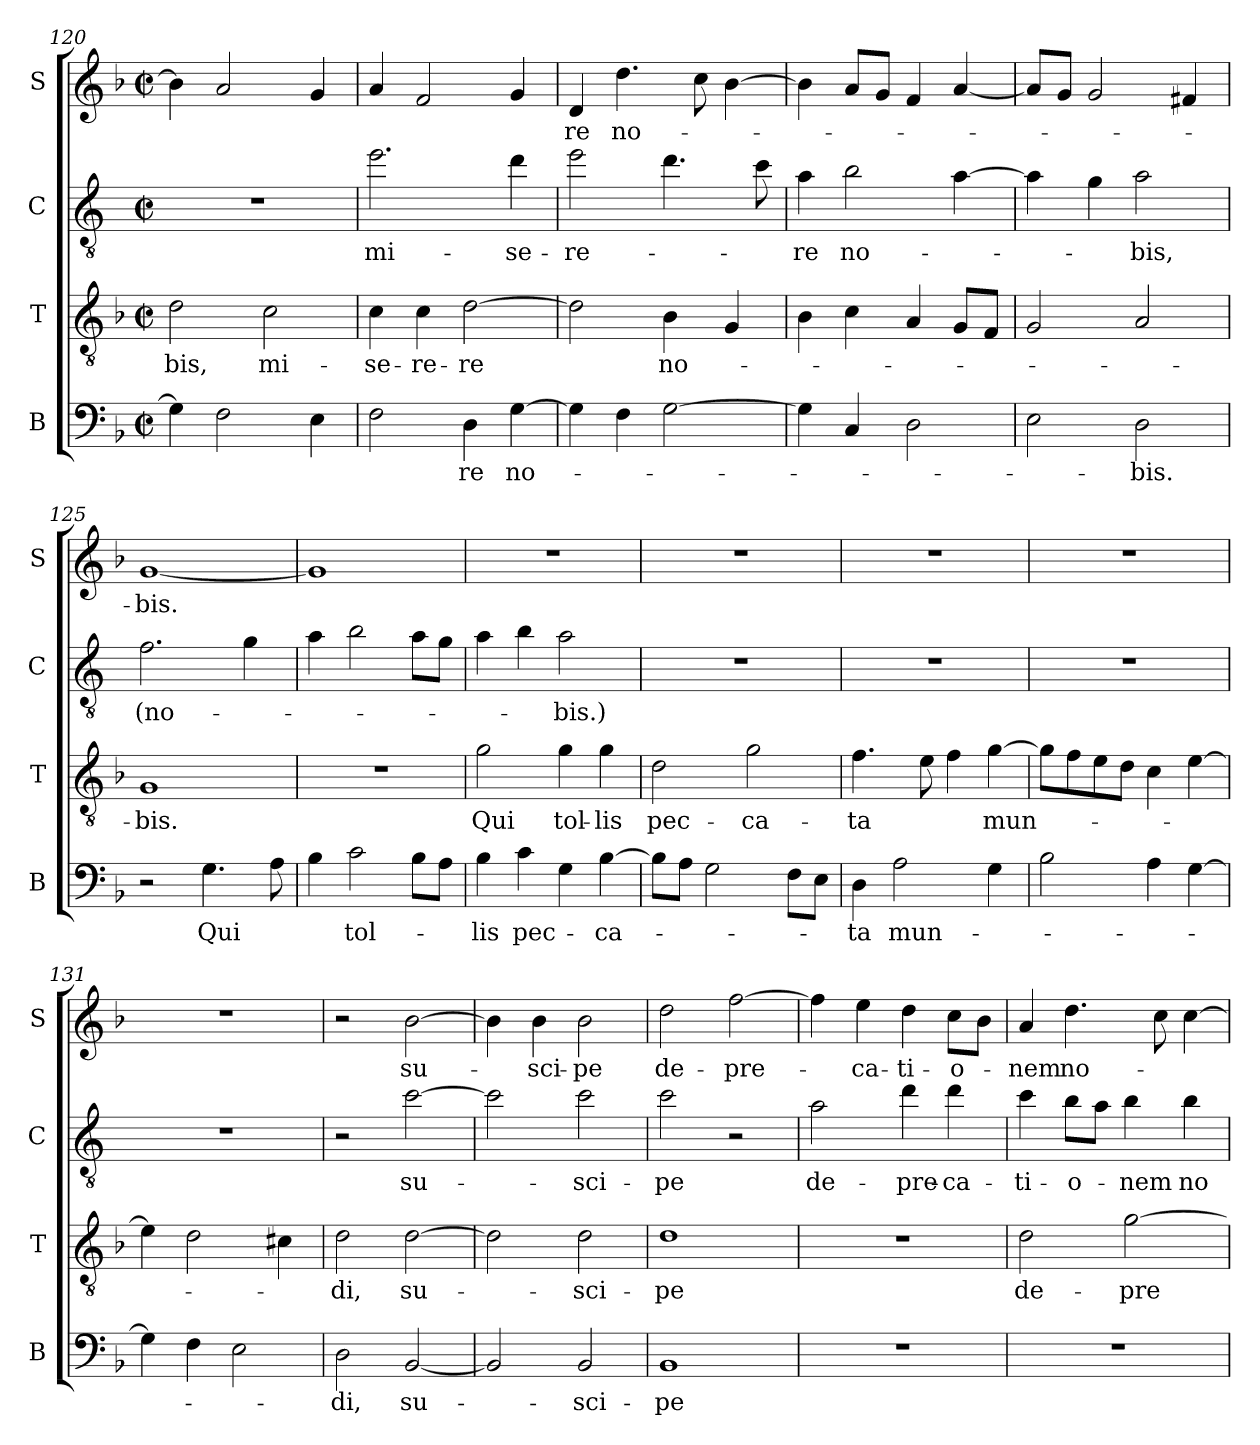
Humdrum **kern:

**kern	**text	**kern	**text	**kern	**text	**kern	**text
*part4	*part4	*part3	*part3	*part2	*part2	*part1	*part1
*staff4	*staff4	*staff3	*staff3	*staff2	*staff2	*staff1	*staff1
*I"B	*	*I"T	*	*I"C	*	*I"S	*
*I'B	*	*I'T	*	*I'C	*	*I'S	*
*clefF4	*	*clefGv2	*	*clefGv2	*	*clefG2	*
*	*	*	*	*ITrd4c7	*	*	*
*k[b-]	*	*k[b-]	*	*k[b-]	*	*k[b-]	*
*M2/2	*	*M2/2	*	*M2/2	*	*M2/2	*
*met(c|)	*	*met(c|)	*	*met(c|)	*	*met(c|)	*
=120	=120	=120	=120	=120	=120	=120	=120
!	!	!	!LO:LY:b	!	!	!	!
4G\]	.	2d\	-bis,	1r	.	4b-\]	.
2F\	.	.	.	.	.	2a/	.
!	!	!	!LO:LY:b	!	!	!	!
.	.	2c\	mi-	.	.	.	.
4E\	.	.	.	.	.	4g/	.
=121	=121	=121	=121	=121	=121	=121	=121
!	!	!	!LO:LY:b	!	!LO:LY:b	!	!
2F\	.	4c\	-se-	2.a\	mi-	4a/	.
!	!	!	!LO:LY:b	!	!	!	!
.	.	4c\	-re-	.	.	2f/	.
!	!LO:LY:b	!	!LO:LY:b	!	!	!	!
4D\	-re	[2d\	-re	.	.	.	.
!	!LO:LY:b	!	!	!	!LO:LY:b	!	!
[4G\	no-	.	.	4g\	-se-	4g/	.
!!LO:LB:g=z
=122	=122	=122	=122	=122	=122	=122	=122
!	!	!	!	!	!LO:LY:b	!	!LO:LY:b
4G\]	.	2d\]	.	2a\	-re-	4d/	-re
!	!	!	!	!	!	!	!LO:LY:b
4F\	.	.	.	.	.	4.dd\	no-
!	!	!	!LO:LY:b	!	!	!	!
[2G\	.	4B-\	no-	4.g\	.	.	.
.	.	.	.	.	.	8cc\	.
.	.	4G/	.	.	.	[4b-\	.
.	.	.	.	8f\	.	.	.
=123	=123	=123	=123	=123	=123	=123	=123
!	!	!	!	!	!LO:LY:b	!	!
4G\]	.	4B-\	.	4d\	-re	4b-\]	.
!	!	!	!	!	!LO:LY:b	!	!
4C/	.	4c\	.	2e\	no-	8a/L	.
.	.	.	.	.	.	8g/J	.
2D\	.	4A/	.	.	.	4f/	.
.	.	8G/L	.	[4d\	.	[4a/	.
.	.	8F/J	.	.	.	.	.
=124	=124	=124	=124	=124	=124	=124	=124
2E\	.	2G/	.	4d\]	.	8a/L]	.
.	.	.	.	.	.	8g/J	.
.	.	.	.	4c\	.	2g/	.
!	!LO:LY:b	!	!	!	!LO:LY:b	!	!
2D\	-bis.	2A/	.	2d\	-bis,	.	.
.	.	.	.	.	.	4f#X/	.
=125	=125	=125	=125	=125	=125	=125	=125
!	!	!	!LO:LY:b	!	!LO:LY:b	!	!LO:LY:b
2r	.	1G	-bis.	2.B-\	(no-	[1g	-bis.
!	!LO:LY:b	!	!	!	!	!	!
4.G\	Qui	.	.	.	.	.	.
.	.	.	.	4c\	.	.	.
8A\	.	.	.	.	.	.	.
=126	=126	=126	=126	=126	=126	=126	=126
4B-\	.	1r	.	4d\	.	1g]	.
!	!LO:LY:b	!	!	!	!	!	!
2c\	tol-	.	.	2e\	.	.	.
8B-\L	.	.	.	8d\L	.	.	.
8A\J	.	.	.	8c\J	.	.	.
=127	=127	=127	=127	=127	=127	=127	=127
!	!LO:LY:b	!	!LO:LY:b	!	!	!	!
4B-\	-lis	2g\	Qui	4d\	.	1r	.
!	!LO:LY:b	!	!	!	!	!	!
4c\	pec-	.	.	4e\	.	.	.
!	!	!	!LO:LY:b	!	!LO:LY:b	!	!
4G\	.	4g\	tol-	2d\	bis.)	.	.
!	!LO:LY:b	!	!LO:LY:b	!	!	!	!
[4B-\	-ca-	4g\	-lis	.	.	.	.
!!LO:LB:g=z
=128	=128	=128	=128	=128	=128	=128	=128
!	!	!	!LO:LY:b	!	!	!	!
8B-\L]	.	2d\	pec-	1r	.	1r	.
8A\J	.	.	.	.	.	.	.
2G\	.	.	.	.	.	.	.
!	!	!	!LO:LY:b	!	!	!	!
.	.	2g\	-ca-	.	.	.	.
8F\L	.	.	.	.	.	.	.
8E\J	.	.	.	.	.	.	.
=129	=129	=129	=129	=129	=129	=129	=129
!	!LO:LY:b	!	!LO:LY:b	!	!	!	!
4D\	-ta	4.f\	-ta	1r	.	1r	.
!	!LO:LY:b	!	!	!	!	!	!
2A\	mun-	.	.	.	.	.	.
.	.	8e\	.	.	.	.	.
.	.	4f\	.	.	.	.	.
!	!	!	!LO:LY:b	!	!	!	!
4G\	.	[4g\	mun-	.	.	.	.
=130	=130	=130	=130	=130	=130	=130	=130
2B-\	.	8g\L]	.	1r	.	1r	.
.	.	8f\	.	.	.	.	.
.	.	8e\	.	.	.	.	.
.	.	8d\J	.	.	.	.	.
4A\	.	4c\	.	.	.	.	.
[4G\	.	[4e\	.	.	.	.	.
=131	=131	=131	=131	=131	=131	=131	=131
4G\]	.	4e\]	.	1r	.	1r	.
4F\	.	2d\	.	.	.	.	.
2E\	.	.	.	.	.	.	.
.	.	4c#X\	.	.	.	.	.
=132	=132	=132	=132	=132	=132	=132	=132
!	!LO:LY:b	!	!LO:LY:b	!	!	!	!
2D\	-di,	2d\	-di,	2r	.	2r	.
!	!LO:LY:b	!	!LO:LY:b	!	!LO:LY:b	!	!LO:LY:b
[2BB-/	su-	[2d\	su-	[2f\	su-	[2b-\	su-
=133	=133	=133	=133	=133	=133	=133	=133
2BB-/]	.	2d\]	.	2f\]	.	4b-\]	.
!	!	!	!	!	!	!	!LO:LY:b
.	.	.	.	.	.	4b-\	-sci-
!	!LO:LY:b	!	!LO:LY:b	!	!LO:LY:b	!	!LO:LY:b
2BB-/	-sci-	2d\	-sci-	2f\	-sci-	2b-\	-pe
=134	=134	=134	=134	=134	=134	=134	=134
!	!LO:LY:b	!	!LO:LY:b	!	!LO:LY:b	!	!LO:LY:b
1BB-	-pe	1d	-pe	2f\	-pe	2dd\	de-
!	!	!	!	!	!	!	!LO:LY:b
.	.	.	.	2r	.	[2ff\	-pre-
!!LO:PB:g=z
=135	=135	=135	=135	=135	=135	=135	=135
!	!	!	!	!	!LO:LY:b	!	!
1r	.	1r	.	2d\	de-	4ff\]	.
!	!	!	!	!	!	!	!LO:LY:b
.	.	.	.	.	.	4ee\	-ca-
!	!	!	!	!	!LO:LY:b	!	!LO:LY:b
.	.	.	.	4g\	-pre-	4dd\	-ti-
!	!	!	!	!	!LO:LY:b	!	!LO:LY:b
.	.	.	.	4g\	-ca-	8cc\L	-o-
.	.	.	.	.	.	8b-\J	.
=136	=136	=136	=136	=136	=136	=136	=136
!	!	!	!LO:LY:b	!	!LO:LY:b	!	!LO:LY:b
1r	.	2d\	de-	4f\	-ti-	4a/	-nem
!	!	!	!	!	!LO:LY:b	!	!LO:LY:b
.	.	.	.	8e\L	-o-	4.dd\	no-
.	.	.	.	8d\J	.	.	.
!	!	!	!LO:LY:b	!	!LO:LY:b	!	!
.	.	[2g\	-pre-	4e\	-nem	.	.
.	.	.	.	.	.	8cc\	.
!	!	!	!	!	!LO:LY:b	!	!
.	.	.	.	4e\	no-	[4cc\	.
=	=	=	=	=	=	=	=
*-	*-	*-	*-	*-	*-	*-	*-
